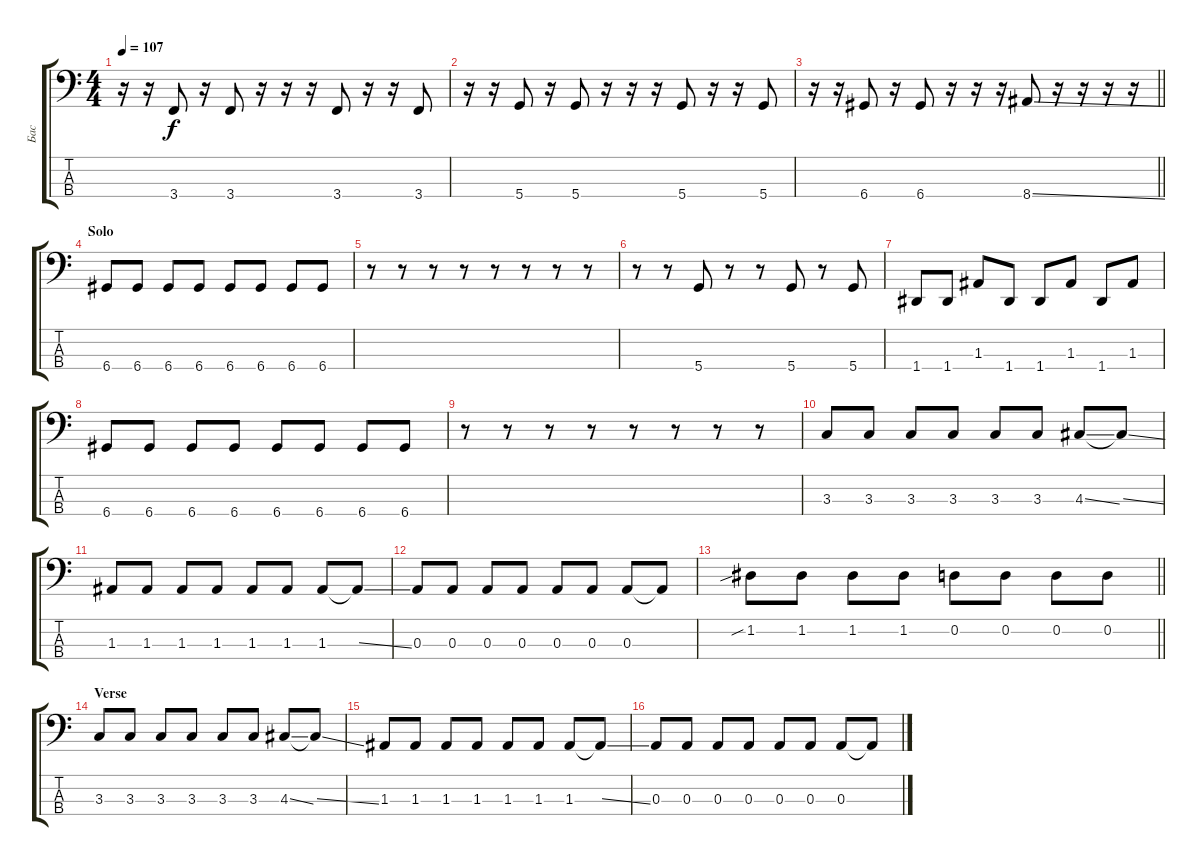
\track ("Бас" "Бас") {instrument electricbassfinger}
\staff {score tabs}
\tuning (G2 D2 A1 D1) {hide}
\ts (4 4)
\tempo 107
\clef f4
\ks c
r.16{dy f} r.16 3.4.8 r.16 3.4.8 r.16 r.16 r.16 3.4.8 r.16 r.16 3.4.8 |
r.16 r.16 5.4.8 r.16 5.4.8 r.16 r.16 r.16 5.4.8 r.16 r.16 5.4.8 |
\barLineRight lightlight
r.16 r.16 6.4.8 r.16 6.4.8 r.16 r.16 r.16 8.4{ss}.8 r.16 r.16 r.16 r.16 |
\section ("" "Solo")
6.4.8 6.4.8 6.4.8 6.4.8 6.4.8 6.4.8 6.4.8 6.4.8 |
r.8 r.8 r.8 r.8 r.8 r.8 r.8 r.8 |
r.8 r.8 5.4.8 r.8 r.8 5.4.8 r.8 5.4.8 |
1.4.8 1.4.8 1.3.8 1.4.8 1.4.8 1.3.8 1.4.8 1.3.8 |
6.4.8 6.4.8 6.4.8 6.4.8 6.4.8 6.4.8 6.4.8 6.4.8 |
r.8 r.8 r.8 r.8 r.8 r.8 r.8 r.8 |
3.3.8{volume 0} 3.3.8{volume 13} 3.3.8 3.3.8 3.3.8 3.3.8 4.3{ss}.8 4.3{ss t}.8 |
1.3.8 1.3.8 1.3.8 1.3.8 1.3.8 1.3.8 1.3.8 1.3{ss t}.8 |
0.3.8 0.3.8 0.3.8 0.3.8 0.3.8 0.3.8 0.3.8 0.3{t}.8 |
\barLineRight lightlight
1.2{sib}.8 1.2.8 1.2.8 1.2.8 0.2.8 0.2.8 0.2.8 0.2.8 |
\section ("" "Verse")
3.3.8 3.3.8 3.3.8 3.3.8 3.3.8 3.3.8 4.3{ss}.8 4.3{ss t}.8 |
1.3.8 1.3.8 1.3.8 1.3.8 1.3.8 1.3.8 1.3.8 1.3{ss t}.8 |
0.3.8 0.3.8 0.3.8 0.3.8 0.3.8 0.3.8 0.3.8 0.3{t}.8
